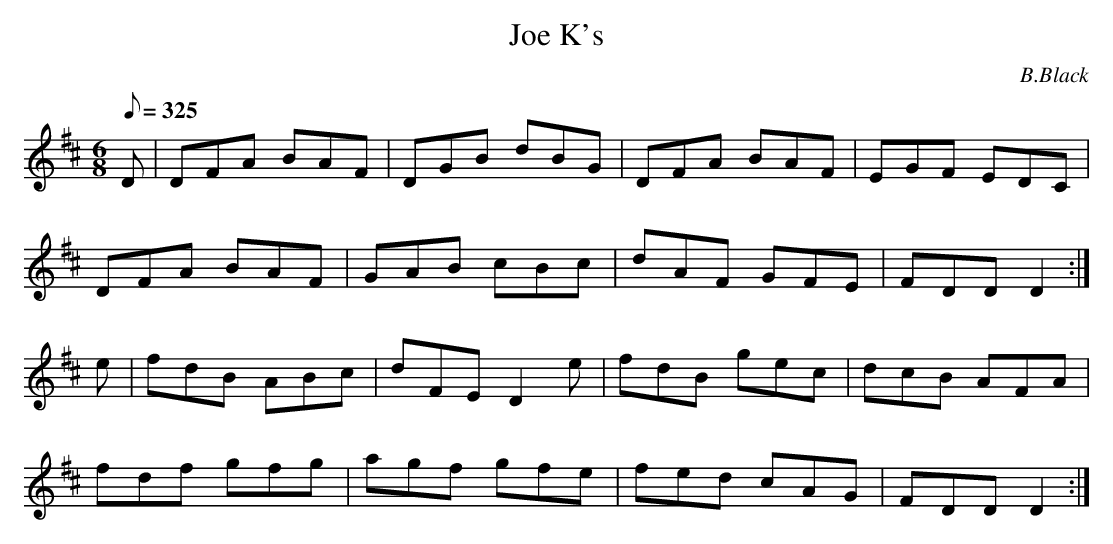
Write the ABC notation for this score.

X:1
T: Joe K's
C: B.Black
M: 6/8
L: 1/8
Q: 325
K: D
D|DFA BAF|DGB dBG|DFA BAF|EGF EDC|
DFA BAF|GAB cBc|dAF GFE|FDD D2 :|
e|fdB ABc|dFE D2e|fdB gec|dcB AFA|
fdf gfg|agf gfe|fed cAG|FDD D2 :|
